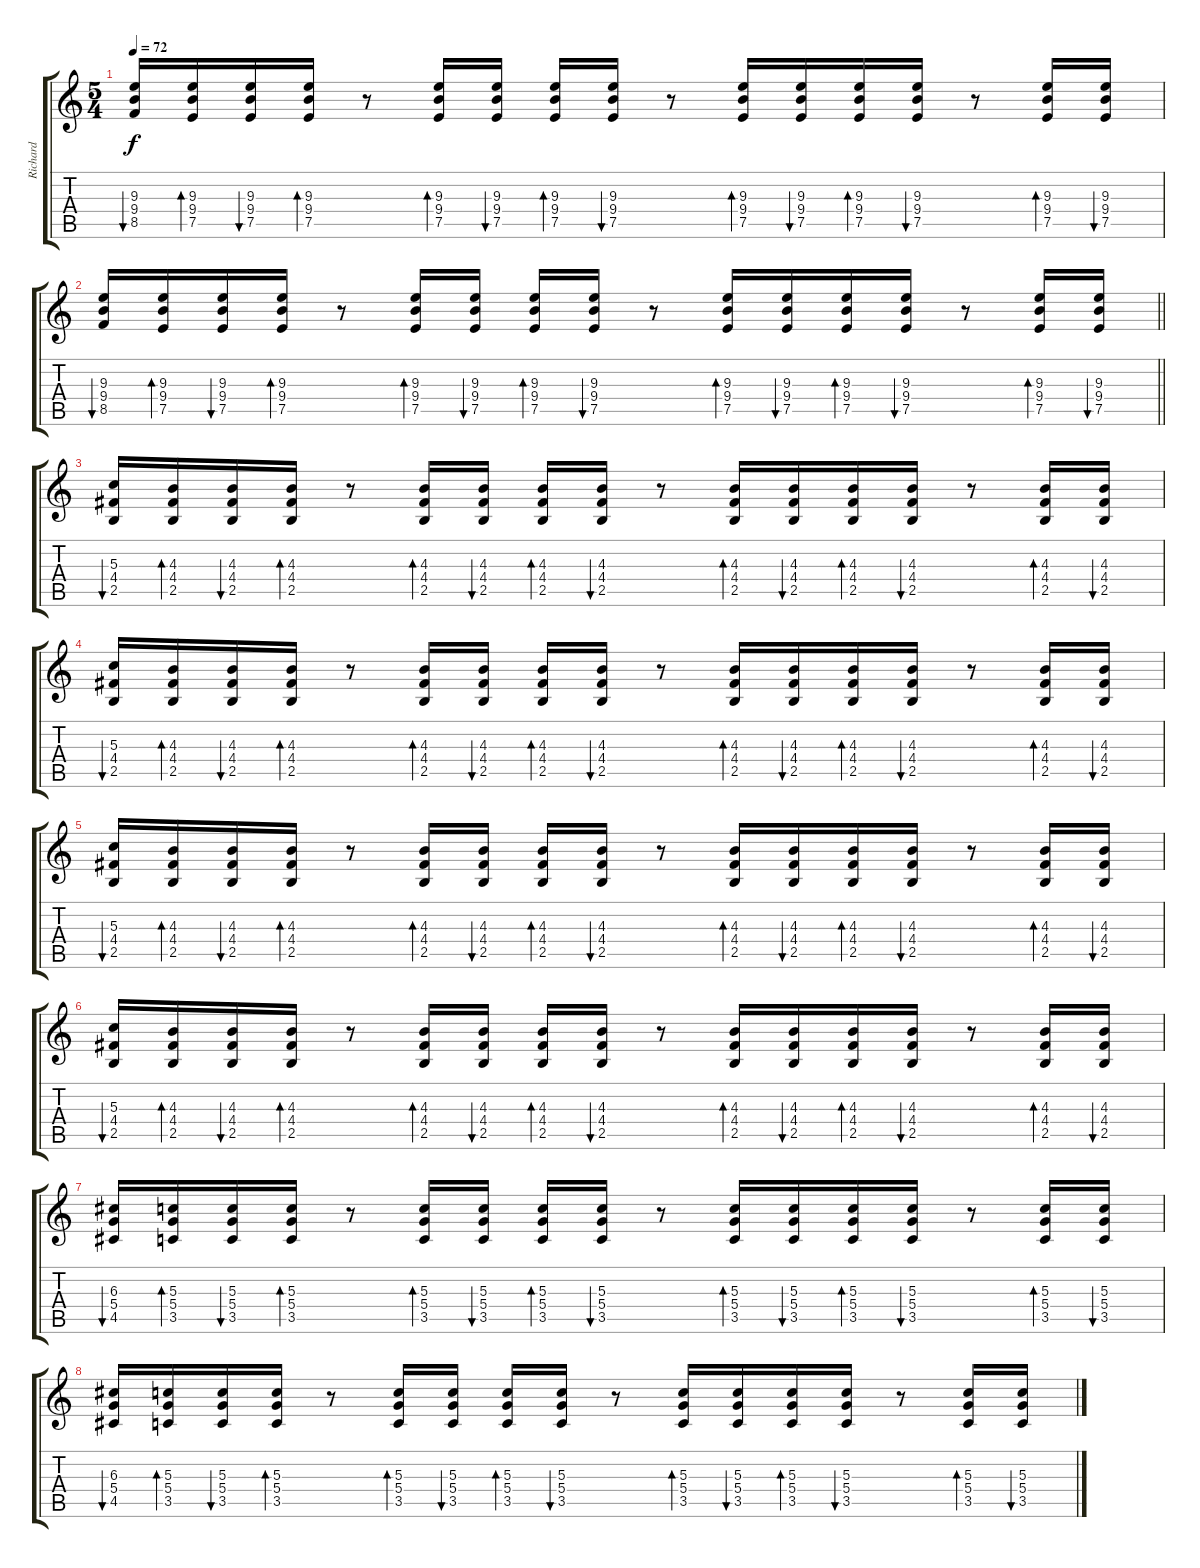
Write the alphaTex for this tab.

\track ("Richard" "Richard") {instrument distortionguitar}
\staff {score tabs}
\tuning (E4 B3 G3 D3 A2 E2) {hide}
\ts (5 4)
\tempo 72
\clef g2
\ks c
(9.3 9.4 8.5).16{bu 60 dy f} (9.3 9.4 7.5).16{bd 60} (9.3 9.4 7.5).16{bu 60} (9.3 9.4 7.5).16{bd 60} r.8 (9.3 9.4 7.5).16{bd 60} (9.3 9.4 7.5).16{bu 60} (9.3 9.4 7.5).16{bd 60} (9.3 9.4 7.5).16{bu 60} r.8 (9.3 9.4 7.5).16{bd 60} (9.3 9.4 7.5).16{bu 60} (9.3 9.4 7.5).16{bd 60} (9.3 9.4 7.5).16{bu 60} r.8 (9.3 9.4 7.5).16{bd 60} (9.3 9.4 7.5).16{bu 60} |
\barLineRight lightlight
(9.3 9.4 8.5).16{bu 60} (9.3 9.4 7.5).16{bd 60} (9.3 9.4 7.5).16{bu 60} (9.3 9.4 7.5).16{bd 60} r.8 (9.3 9.4 7.5).16{bd 60} (9.3 9.4 7.5).16{bu 60} (9.3 9.4 7.5).16{bd 60} (9.3 9.4 7.5).16{bu 60} r.8 (9.3 9.4 7.5).16{bd 60} (9.3 9.4 7.5).16{bu 60} (9.3 9.4 7.5).16{bd 60} (9.3 9.4 7.5).16{bu 60} r.8 (9.3 9.4 7.5).16{bd 60} (9.3 9.4 7.5).16{bu 60} |
(5.3 4.4 2.5).16{bu 60} (4.3 4.4 2.5).16{bd 60} (4.3 4.4 2.5).16{bu 60} (4.3 4.4 2.5).16{bd 60} r.8 (4.3 4.4 2.5).16{bd 60} (4.3 4.4 2.5).16{bu 60} (4.3 4.4 2.5).16{bd 60} (4.3 4.4 2.5).16{bu 60} r.8 (4.3 4.4 2.5).16{bd 60} (4.3 4.4 2.5).16{bu 60} (4.3 4.4 2.5).16{bd 60} (4.3 4.4 2.5).16{bu 60} r.8 (4.3 4.4 2.5).16{bd 60} (4.3 4.4 2.5).16{bu 60} |
(5.3 4.4 2.5).16{bu 60} (4.3 4.4 2.5).16{bd 60} (4.3 4.4 2.5).16{bu 60} (4.3 4.4 2.5).16{bd 60} r.8 (4.3 4.4 2.5).16{bd 60} (4.3 4.4 2.5).16{bu 60} (4.3 4.4 2.5).16{bd 60} (4.3 4.4 2.5).16{bu 60} r.8 (4.3 4.4 2.5).16{bd 60} (4.3 4.4 2.5).16{bu 60} (4.3 4.4 2.5).16{bd 60} (4.3 4.4 2.5).16{bu 60} r.8 (4.3 4.4 2.5).16{bd 60} (4.3 4.4 2.5).16{bu 60} |
(5.3 4.4 2.5).16{bu 60} (4.3 4.4 2.5).16{bd 60} (4.3 4.4 2.5).16{bu 60} (4.3 4.4 2.5).16{bd 60} r.8 (4.3 4.4 2.5).16{bd 60} (4.3 4.4 2.5).16{bu 60} (4.3 4.4 2.5).16{bd 60} (4.3 4.4 2.5).16{bu 60} r.8 (4.3 4.4 2.5).16{bd 60} (4.3 4.4 2.5).16{bu 60} (4.3 4.4 2.5).16{bd 60} (4.3 4.4 2.5).16{bu 60} r.8 (4.3 4.4 2.5).16{bd 60} (4.3 4.4 2.5).16{bu 60} |
(5.3 4.4 2.5).16{bu 60} (4.3 4.4 2.5).16{bd 60} (4.3 4.4 2.5).16{bu 60} (4.3 4.4 2.5).16{bd 60} r.8 (4.3 4.4 2.5).16{bd 60} (4.3 4.4 2.5).16{bu 60} (4.3 4.4 2.5).16{bd 60} (4.3 4.4 2.5).16{bu 60} r.8 (4.3 4.4 2.5).16{bd 60} (4.3 4.4 2.5).16{bu 60} (4.3 4.4 2.5).16{bd 60} (4.3 4.4 2.5).16{bu 60} r.8 (4.3 4.4 2.5).16{bd 60} (4.3 4.4 2.5).16{bu 60} |
(6.3 5.4 4.5).16{bu 60} (5.3 5.4 3.5).16{bd 60} (5.3 5.4 3.5).16{bu 60} (5.3 5.4 3.5).16{bd 60} r.8 (5.3 5.4 3.5).16{bd 60} (5.3 5.4 3.5).16{bu 60} (5.3 5.4 3.5).16{bd 60} (5.3 5.4 3.5).16{bu 60} r.8 (5.3 5.4 3.5).16{bd 60} (5.3 5.4 3.5).16{bu 60} (5.3 5.4 3.5).16{bd 60} (5.3 5.4 3.5).16{bu 60} r.8 (5.3 5.4 3.5).16{bd 60} (5.3 5.4 3.5).16{bu 60} |
(6.3 5.4 4.5).16{bu 60} (5.3 5.4 3.5).16{bd 60} (5.3 5.4 3.5).16{bu 60} (5.3 5.4 3.5).16{bd 60} r.8 (5.3 5.4 3.5).16{bd 60} (5.3 5.4 3.5).16{bu 60} (5.3 5.4 3.5).16{bd 60} (5.3 5.4 3.5).16{bu 60} r.8 (5.3 5.4 3.5).16{bd 60} (5.3 5.4 3.5).16{bu 60} (5.3 5.4 3.5).16{bd 60} (5.3 5.4 3.5).16{bu 60} r.8 (5.3 5.4 3.5).16{bd 60} (5.3 5.4 3.5).16{bu 60}
